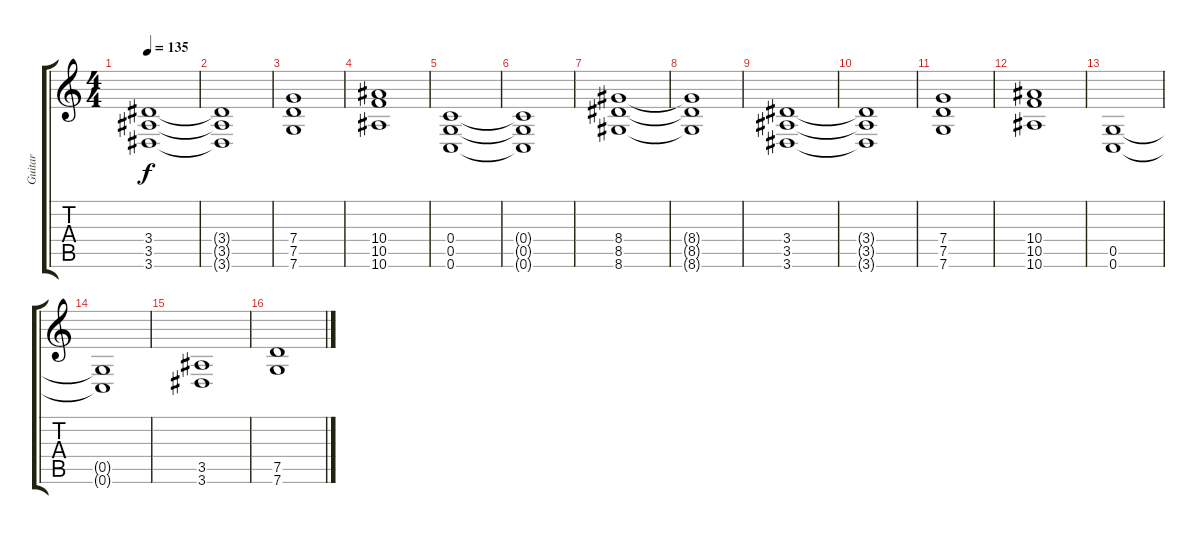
\track ("Guitar" "Guitar") {instrument overdrivenguitar}
\staff {score tabs}
\tuning (D4 A3 F3 C3 G2 C2) {hide}
\ts (4 4)
\tempo 135
\clef g2
\ks c
(3.4 3.5 3.6).1{dy f} |
(3.4{t} 3.5{t} 3.6{t}).1 |
(7.4 7.5 7.6).1 |
(10.4 10.5 10.6).1 |
(0.4 0.5 0.6).1 |
(0.4{t} 0.5{t} 0.6{t}).1 |
(8.4 8.5 8.6).1 |
(8.4{t} 8.5{t} 8.6{t}).1 |
(3.4 3.5 3.6).1 |
(3.4{t} 3.5{t} 3.6{t}).1 |
(7.4 7.5 7.6).1 |
(10.4 10.5 10.6).1 |
(0.5 0.6).1 |
(0.5{t} 0.6{t}).1 |
(3.5 3.6).1 |
(7.5 7.6).1
